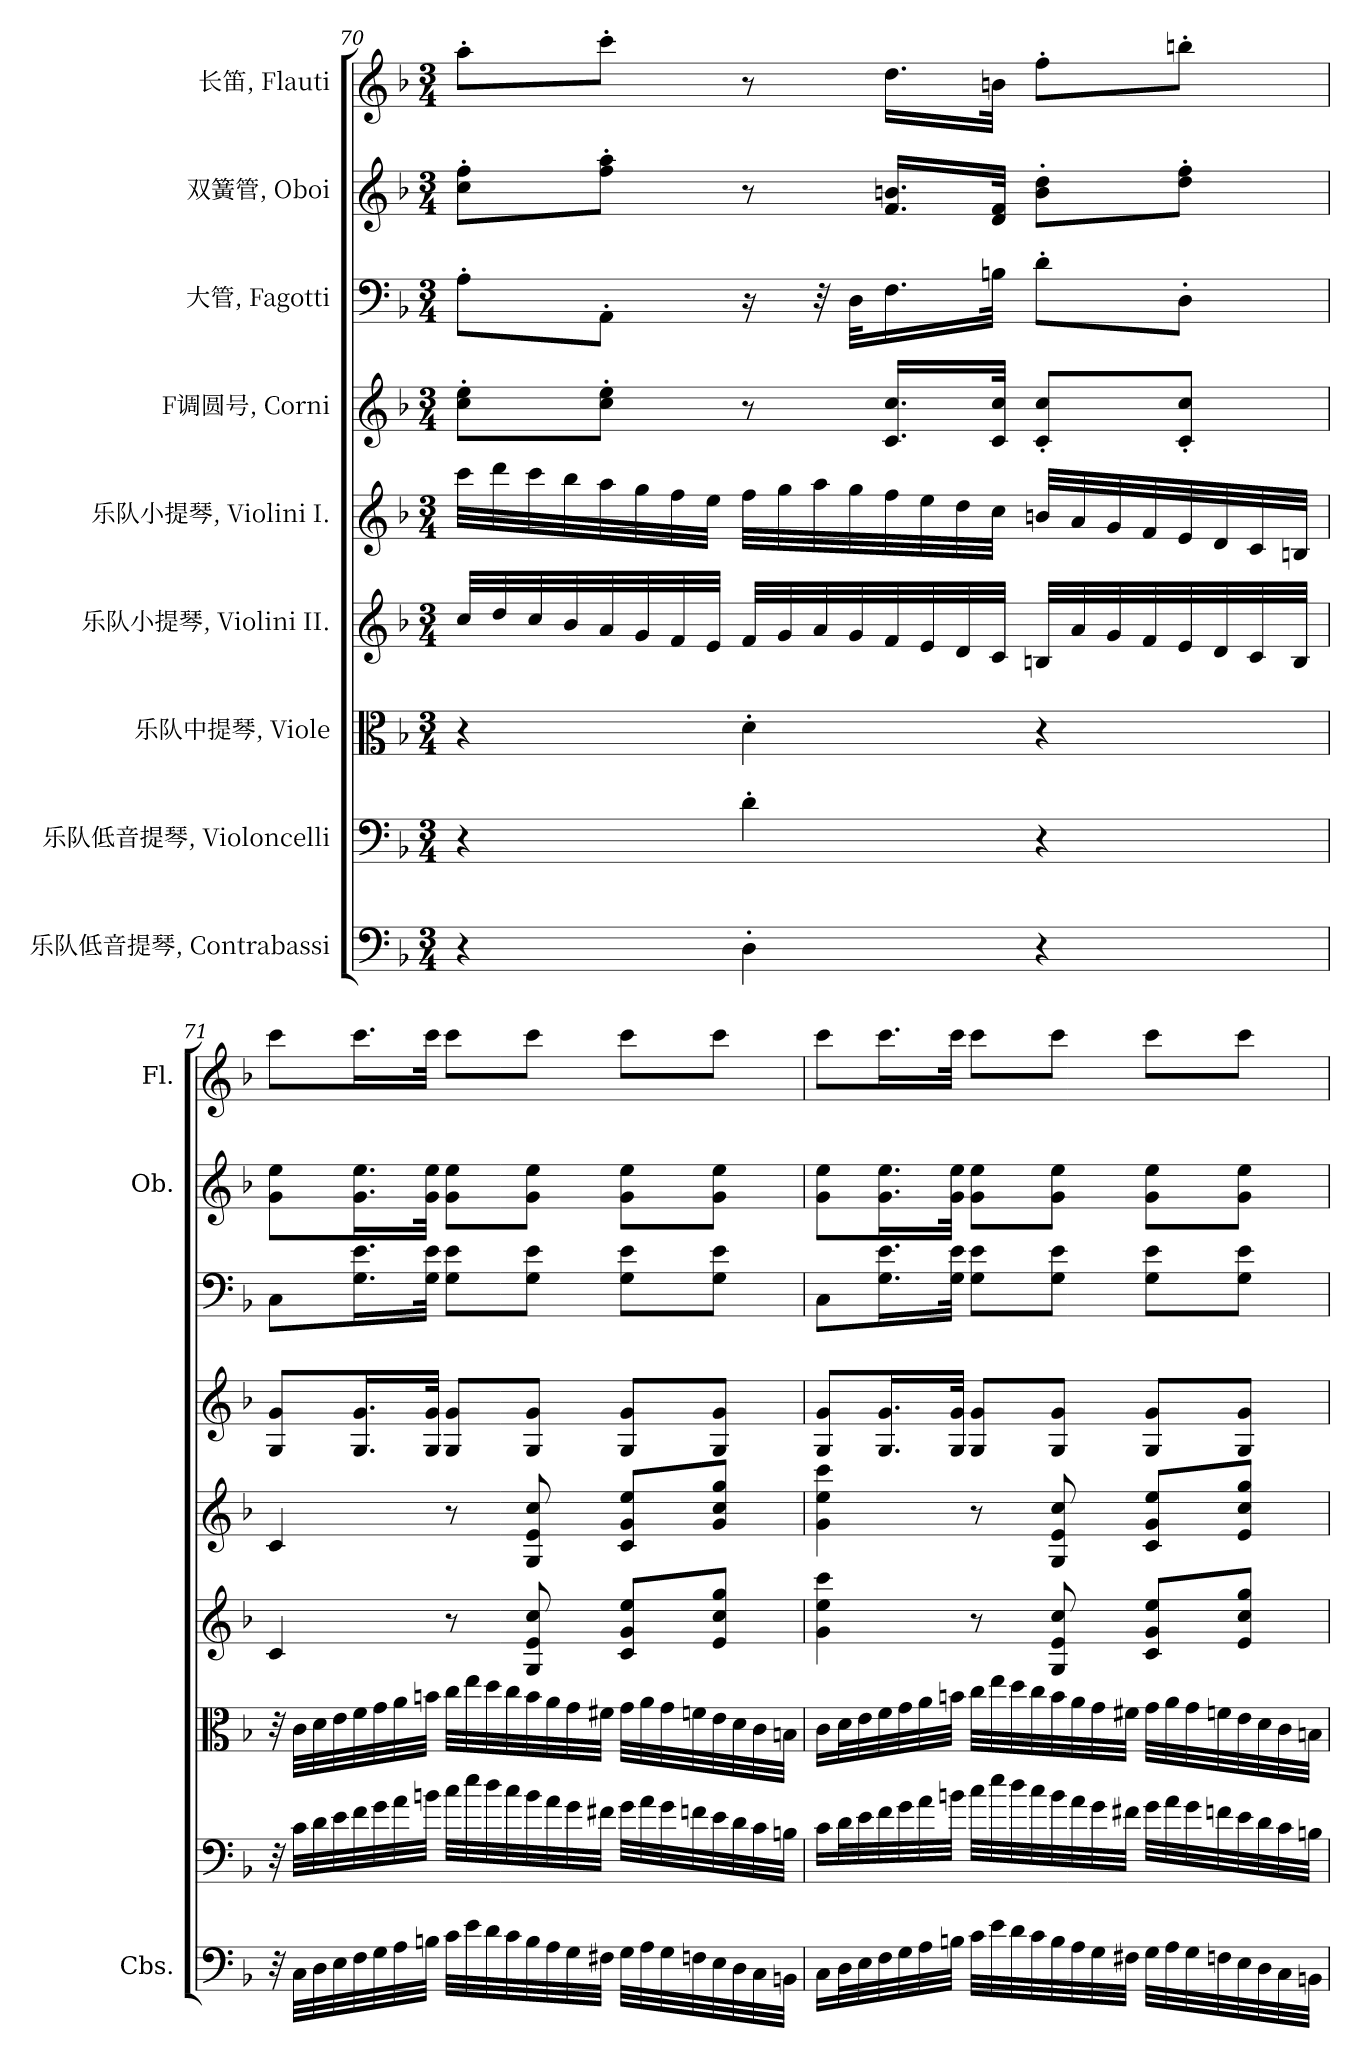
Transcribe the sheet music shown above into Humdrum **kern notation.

**kern	**kern	**kern	**kern	**kern	**kern	**kern	**kern	**kern
*part9	*part8	*part7	*part6	*part5	*part4	*part3	*part2	*part1
*staff9	*staff8	*staff7	*staff6	*staff5	*staff4	*staff3	*staff2	*staff1
*I"乐队低音提琴, Contrabassi	*I"乐队低音提琴, Violoncelli	*I"乐队中提琴, Viole	*I"乐队小提琴, Violini II.	*I"乐队小提琴, Violini I.	*I"F调圆号, Corni	*I"大管, Fagotti	*I"双簧管, Oboi	*I"长笛, Flauti
*I'Cbs.	*	*	*	*	*	*	*I'Ob.	*I'Fl.
!!LO:PB:g=z
*clefF4	*clefF4	*clefC3	*clefG2	*clefG2	*clefG2	*clefF4	*clefG2	*clefG2
*ITrd7c12	*ITrd7c12	*	*	*	*ITrd4c7	*	*	*
*k[b-]	*k[b-]	*k[b-]	*k[b-]	*k[b-]	*k[b-e-]	*k[b-]	*k[b-]	*k[b-]
*M3/4	*M3/4	*M3/4	*M3/4	*M3/4	*M3/4	*M3/4	*M3/4	*M3/4
=70	=70	=70	=70	=70	=70	=70	=70	=70
4r	4r	4r	32cc/LLL	32ccc\LLL	8f\' 8a\'L	8A'\L	8cc\' 8ff\'L	8aa'\L
.	.	.	32dd/	32ddd\	.	.	.	.
.	.	.	32cc/	32ccc\	.	.	.	.
.	.	.	32b-/	32bb-\	.	.	.	.
.	.	.	32a/	32aa\	8f\' 8a\'J	8AA'\J	8ff\' 8aa\'J	8ccc'\J
.	.	.	32g/	32gg\	.	.	.	.
.	.	.	32f/	32ff\	.	.	.	.
.	.	.	32e/JJJ	32ee\JJJ	.	.	.	.
4DD'\	4D'\	4d'\	32f/LLL	32ff\LLL	8r	16r	8r	8r
.	.	.	32g/	32gg\	.	.	.	.
.	.	.	32a/	32aa\	.	32r	.	.
.	.	.	32g/	32gg\	.	32D\KLL	.	.
.	.	.	32f/	32ff\	16.F/ 16.f/LL	16.F\	16.f/ 16.bn/LL	16.dd\LL
.	.	.	32e/	32ee\	.	.	.	.
.	.	.	32d/	32dd\	.	.	.	.
.	.	.	32c/JJJ	32cc\JJJ	32F/ 32f/JJk	32Bn\JJk	32d/ 32f/JJk	32bn\JJk
4r	4r	4r	32Bn/LLL	32bn/LLL	8F/' 8f/'L	8d'\L	8b\' 8dd\'L	8ff'\L
.	.	.	32a/	32a/	.	.	.	.
.	.	.	32g/	32g/	.	.	.	.
.	.	.	32f/	32f/	.	.	.	.
.	.	.	32e/	32e/	8F/' 8f/'J	8D'\J	8dd\' 8ff\'J	8bbn'\J
.	.	.	32d/	32d/	.	.	.	.
.	.	.	32c/	32c/	.	.	.	.
.	.	.	32B/JJJ	32Bn/JJJ	.	.	.	.
!!LO:PB:g=z
=71	=71	=71	=71	=71	=71	=71	=71	=71
32r	32r	32r	4c/	4c/	8C/ 8c/L	8C\L	8g\ 8ee\L	8ccc\L
32CC\LLL	32C\LLL	32c\LLL	.	.	.	.	.	.
32DD\	32D\	32d\	.	.	.	.	.	.
32EE\	32E\	32e\	.	.	.	.	.	.
32FF\	32F\	32f\	.	.	16.C/ 16.c/L	16.G\ 16.e\L	16.g\ 16.ee\L	16.ccc\L
32GG\	32G\	32g\	.	.	.	.	.	.
32AA\	32A\	32a\	.	.	.	.	.	.
32BBn\JJJ	32Bn\JJJ	32bn\JJJ	.	.	32C/ 32c/JJk	32G\ 32e\JJk	32g\ 32ee\JJk	32ccc\JJk
32C\LLL	32c\LLL	32cc\LLL	8r	8r	8C/ 8c/L	8G\ 8e\L	8g\ 8ee\L	8ccc\L
32E\	32e\	32ee\	.	.	.	.	.	.
32D\	32d\	32dd\	.	.	.	.	.	.
32C\	32c\	32cc\	.	.	.	.	.	.
32BB\	32B\	32b\	8G/ 8e/ 8cc/	8G/ 8e/ 8cc/	8C/ 8c/J	8G\ 8e\J	8g\ 8ee\J	8ccc\J
32AA\	32A\	32a\	.	.	.	.	.	.
32GG\	32G\	32g\	.	.	.	.	.	.
32FF#X\JJJ	32F#X\JJJ	32f#X\JJJ	.	.	.	.	.	.
32GG\LLL	32G\LLL	32g\LLL	8c/ 8g/ 8ee/L	8c/ 8g/ 8ee/L	8C/ 8c/L	8G\ 8e\L	8g\ 8ee\L	8ccc\L
32AA\	32A\	32a\	.	.	.	.	.	.
32GG\	32G\	32g\	.	.	.	.	.	.
32FFn\	32Fn\	32fn\	.	.	.	.	.	.
32EE\	32E\	32e\	8e/ 8cc/ 8gg/J	8g/ 8cc/ 8gg/J	8C/ 8c/J	8G\ 8e\J	8g\ 8ee\J	8ccc\J
32DD\	32D\	32d\	.	.	.	.	.	.
32CC\	32C\	32c\	.	.	.	.	.	.
32BBBn\JJJ	32BBn\JJJ	32Bn\JJJ	.	.	.	.	.	.
!!LO:PB:g=z
=72	=72	=72	=72	=72	=72	=72	=72	=72
16CC\LL	16C\LL	16c\LL	4g\ 4ee\ 4ccc\	4g\ 4ee\ 4ccc\	8C/ 8c/L	8C\L	8g\ 8ee\L	8ccc\L
32DD\L	32D\L	32d\L	.	.	.	.	.	.
32EE\	32E\	32e\	.	.	.	.	.	.
32FF\	32F\	32f\	.	.	16.C/ 16.c/L	16.G\ 16.e\L	16.g\ 16.ee\L	16.ccc\L
32GG\	32G\	32g\	.	.	.	.	.	.
32AA\	32A\	32a\	.	.	.	.	.	.
32BBn\JJJ	32Bn\JJJ	32bn\JJJ	.	.	32C/ 32c/JJk	32G\ 32e\JJk	32g\ 32ee\JJk	32ccc\JJk
32C\LLL	32c\LLL	32cc\LLL	8r	8r	8C/ 8c/L	8G\ 8e\L	8g\ 8ee\L	8ccc\L
32E\	32e\	32ee\	.	.	.	.	.	.
32D\	32d\	32dd\	.	.	.	.	.	.
32C\	32c\	32cc\	.	.	.	.	.	.
32BB\	32B\	32b\	8G/ 8e/ 8cc/	8G/ 8e/ 8cc/	8C/ 8c/J	8G\ 8e\J	8g\ 8ee\J	8ccc\J
32AA\	32A\	32a\	.	.	.	.	.	.
32GG\	32G\	32g\	.	.	.	.	.	.
32FF#X\JJJ	32F#X\JJJ	32f#X\JJJ	.	.	.	.	.	.
32GG\LLL	32G\LLL	32g\LLL	8c/ 8g/ 8ee/L	8c/ 8g/ 8ee/L	8C/ 8c/L	8G\ 8e\L	8g\ 8ee\L	8ccc\L
32AA\	32A\	32a\	.	.	.	.	.	.
32GG\	32G\	32g\	.	.	.	.	.	.
32FFn\	32Fn\	32fn\	.	.	.	.	.	.
32EE\	32E\	32e\	8e/ 8cc/ 8gg/J	8e/ 8cc/ 8gg/J	8C/ 8c/J	8G\ 8e\J	8g\ 8ee\J	8ccc\J
32DD\	32D\	32d\	.	.	.	.	.	.
32CC\	32C\	32c\	.	.	.	.	.	.
32BBBn\JJJ	32BBn\JJJ	32Bn\JJJ	.	.	.	.	.	.
=	=	=	=	=	=	=	=	=
*-	*-	*-	*-	*-	*-	*-	*-	*-
